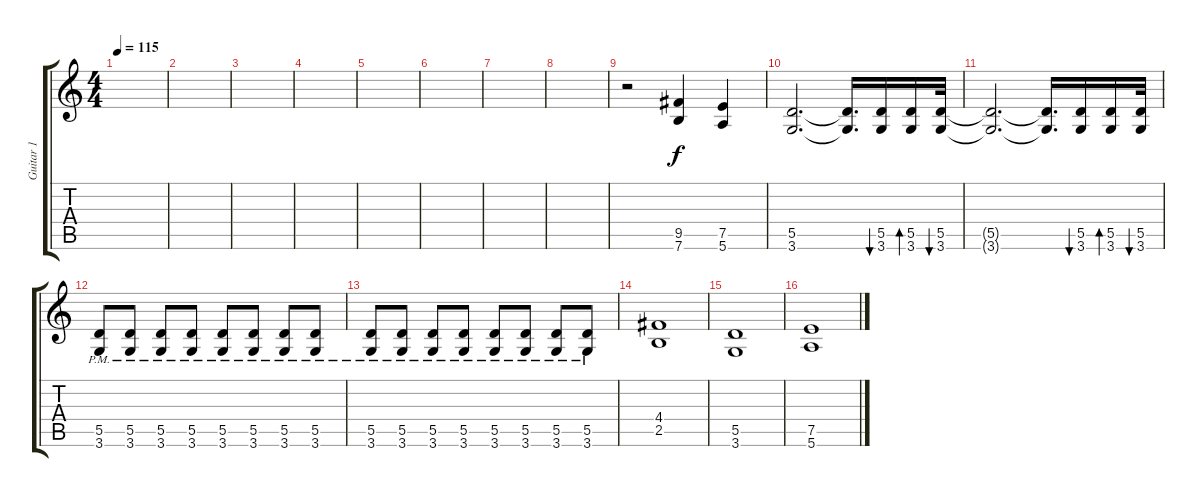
\track ("Guitar 1" "Guitar 1") {instrument distortionguitar}
\staff {score tabs}
\tuning (E4 B3 G3 D3 A2 E2) {hide}
\ts (4 4)
\tempo 115
\clef g2
\ks c
|
|
|
|
|
|
|
|
r.2{volume 13} (9.5 7.6).4{dy f} (7.5 5.6).4 |
(5.5 3.6).2{d} (5.5{t} 3.6{t}).16{d} (5.5 3.6).16{bu 60} (5.5 3.6).16{bd 60} (5.5 3.6).32{bu 60} |
(5.5{t} 3.6{t}).2{d} (5.5{t} 3.6{t}).16{d} (5.5 3.6).16{bu 60} (5.5 3.6).16{bd 60} (5.5 3.6).32{bu 60} |
(5.5{pm} 3.6{pm}).8 (5.5{pm} 3.6{pm}).8 (5.5{pm} 3.6{pm}).8 (5.5{pm} 3.6{pm}).8 (5.5{pm} 3.6{pm}).8 (5.5{pm} 3.6{pm}).8 (5.5{pm} 3.6{pm}).8 (5.5{pm} 3.6{pm}).8 |
(5.5{pm} 3.6{pm}).8 (5.5{pm} 3.6{pm}).8 (5.5{pm} 3.6{pm}).8 (5.5{pm} 3.6{pm}).8 (5.5{pm} 3.6{pm}).8 (5.5{pm} 3.6{pm}).8 (5.5{pm} 3.6{pm}).8 (5.5{pm} 3.6{pm}).8 |
(4.4 2.5).1 |
(5.5 3.6).1 |
(7.5 5.6).1
